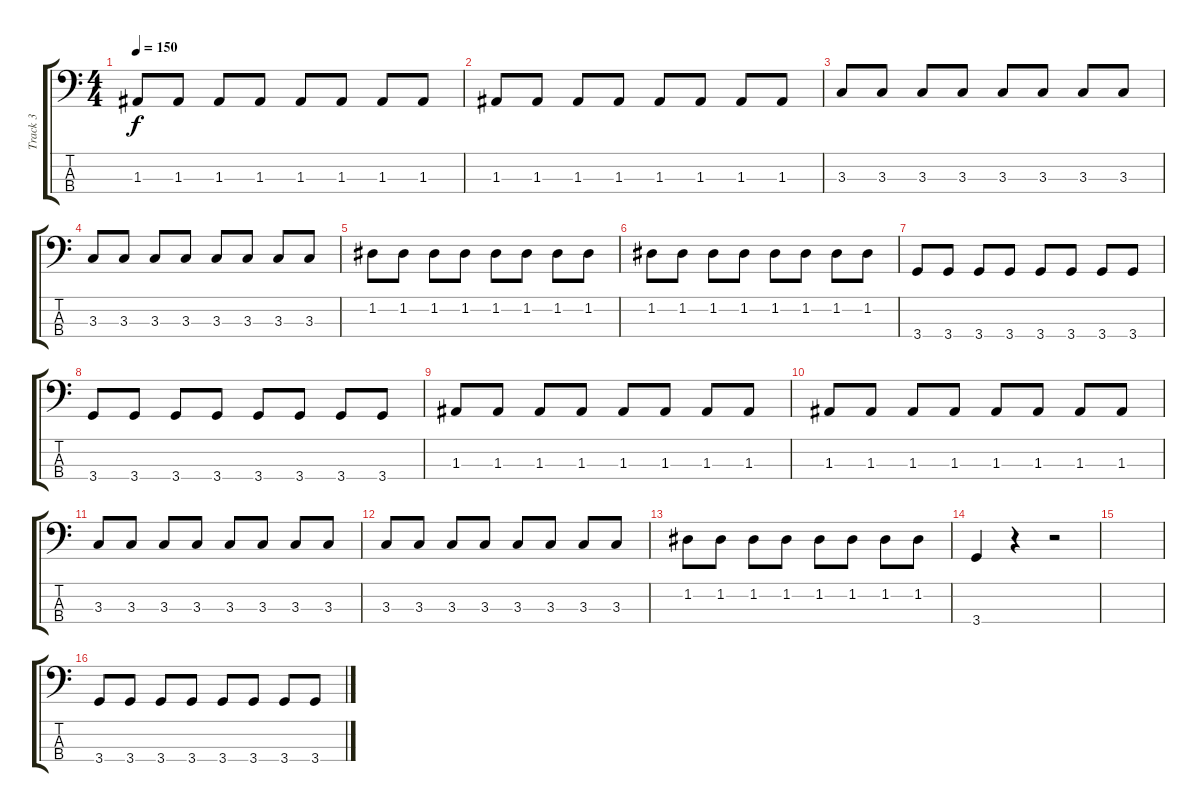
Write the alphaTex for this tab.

\track ("Track 3" "Track 3") {instrument electricbasspick}
\staff {score tabs}
\tuning (G2 D2 A1 E1) {hide}
\ts (4 4)
\tempo 150
\clef f4
\ks c
1.3.8{dy f} 1.3.8 1.3.8 1.3.8 1.3.8 1.3.8 1.3.8 1.3.8 |
1.3.8 1.3.8 1.3.8 1.3.8 1.3.8 1.3.8 1.3.8 1.3.8 |
3.3.8 3.3.8 3.3.8 3.3.8 3.3.8 3.3.8 3.3.8 3.3.8 |
3.3.8 3.3.8 3.3.8 3.3.8 3.3.8 3.3.8 3.3.8 3.3.8 |
1.2.8 1.2.8 1.2.8 1.2.8 1.2.8 1.2.8 1.2.8 1.2.8 |
1.2.8 1.2.8 1.2.8 1.2.8 1.2.8 1.2.8 1.2.8 1.2.8 |
3.4.8 3.4.8 3.4.8 3.4.8 3.4.8 3.4.8 3.4.8 3.4.8 |
3.4.8 3.4.8 3.4.8 3.4.8 3.4.8 3.4.8 3.4.8 3.4.8 |
1.3.8 1.3.8 1.3.8 1.3.8 1.3.8 1.3.8 1.3.8 1.3.8 |
1.3.8 1.3.8 1.3.8 1.3.8 1.3.8 1.3.8 1.3.8 1.3.8 |
3.3.8 3.3.8 3.3.8 3.3.8 3.3.8 3.3.8 3.3.8 3.3.8 |
3.3.8 3.3.8 3.3.8 3.3.8 3.3.8 3.3.8 3.3.8 3.3.8 |
1.2.8 1.2.8 1.2.8 1.2.8 1.2.8 1.2.8 1.2.8 1.2.8 |
3.4.4 r.4 r.2 |
|
3.4.8 3.4.8 3.4.8 3.4.8 3.4.8 3.4.8 3.4.8 3.4.8
